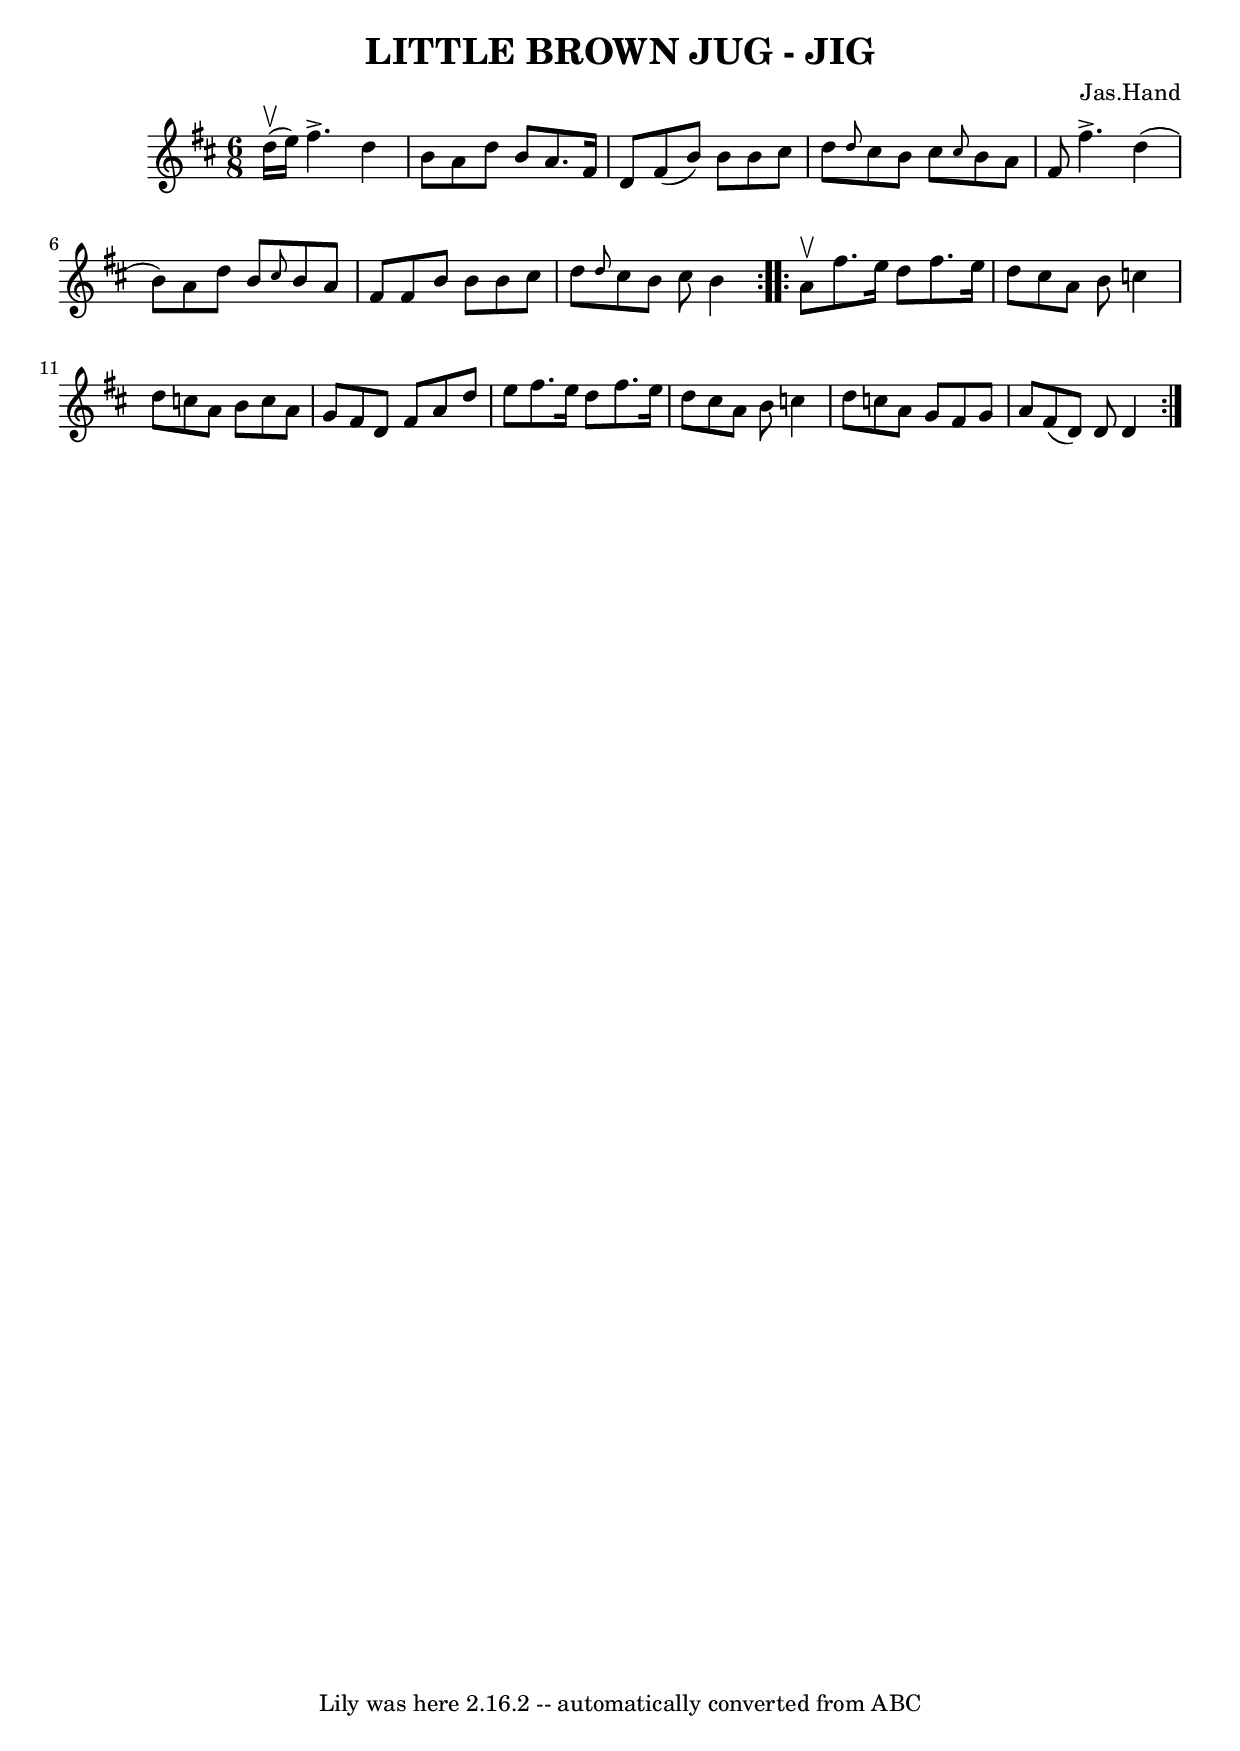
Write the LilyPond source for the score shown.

\version "2.7.40"
\include "Mammoth.ily"
\header {
	book = "Ryan's Mammoth Collection of Fiddle Tunes"
	composer = "Jas.Hand"
	crossRefNumber = "1"
	footnotes = ""
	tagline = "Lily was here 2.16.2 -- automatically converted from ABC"
	title = "LITTLE BROWN JUG - JIG"
}
voicedefault =  {
\set Score.defaultBarType = "empty"

\repeat volta 2 {
\time 6/8 \key d \major d''16 (^\upbow e''16)       |
 fis''4. 
^\accent d''4 b'8    |
 a'8 d''8 b'8 a'8. fis'16    
d'8    |
 fis'8 (b'8) b'8 b'8 cis''8 d''8    |
 
\grace { d''8  } cis''8 b'8 cis''8  \grace { cis''8  } b'8    
a'8 fis'8        |
 fis''4.^\accent d''4 (b'8)   |
   
a'8 d''8 b'8  \grace { cis''8  } b'8 a'8 fis'8    |
   
fis'8 b'8 b'8 b'8 cis''8 d''8    |
 \grace { d''8  }   
cis''8 b'8 cis''8 b'4    }     \repeat volta 2 { a'8^\upbow       
|
 fis''8. e''16 d''8 fis''8. e''16 d''8    |
   
cis''8 a'8 b'8 c''4 d''8    |
 c''8 a'8 b'8 c''8   
 a'8 g'8    |
 fis'8 d'8 fis'8 a'8 d''8 e''8        
|
 fis''8. e''16 d''8 fis''8. e''16 d''8    |
   
cis''8 a'8 b'8 c''4 d''8    |
 c''8 a'8 g'8 fis'8  
 g'8 a'8    |
 fis'8 (d'8) d'8 d'4    }   
}

\score{
    <<

	\context Staff="default"
	{
	    \voicedefault 
	}

    >>
	\layout {
	}
	\midi {}
}
